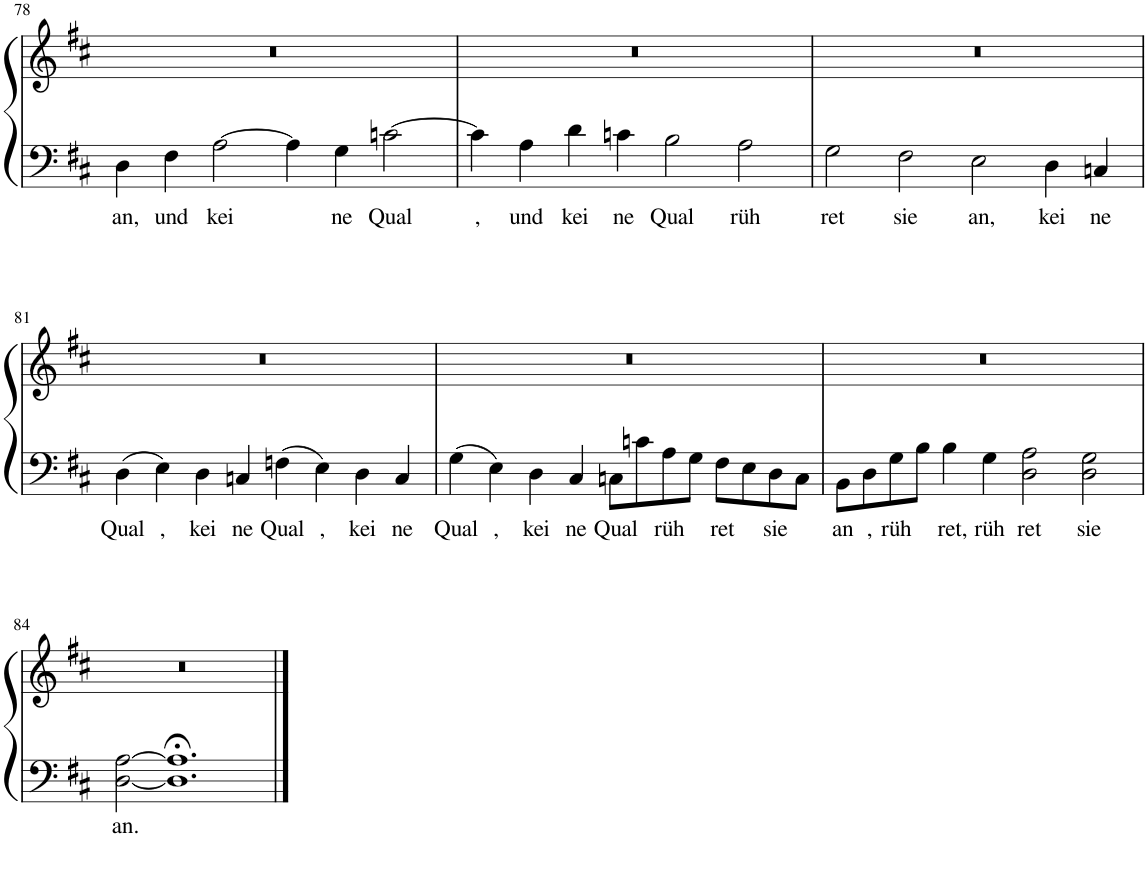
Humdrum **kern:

**kern	**text	**kern
*part1	*part1	*part1
*staff2	*staff2	*staff1
*I"Piano	*	*
*I'Pno.	*	*
!!LO:PB:g=z
*clefF4	*	*clefG2
*k[f#c#]	*	*k[f#c#]
*M4/2	*	*M4/2
=78	=78	=78
!	!LO:LY:b	!
4D\	an,	0r
!	!LO:LY:b	!
4F#\	und	.
!	!LO:LY:b	!
[2A\	kei	.
4A\]	.	.
!	!LO:LY:b	!
4G\	ne	.
!	!LO:LY:b	!
[2cn\	Qual	.
=79	=79	=79
!	!LO:LY:b	!
4c\]	,	0r
!	!LO:LY:b	!
4A\	und	.
!	!LO:LY:b	!
4d\	kei	.
!	!LO:LY:b	!
4cn\	ne	.
!	!LO:LY:b	!
2B\	Qual	.
!	!LO:LY:b	!
2A\	rüh	.
=80	=80	=80
!	!LO:LY:b	!
2G\	ret	0r
!	!LO:LY:b	!
2F#\	sie	.
!	!LO:LY:b	!
2E\	an,	.
!	!LO:LY:b	!
4D\	kei	.
!	!LO:LY:b	!
4Cn/	ne	.
!!LO:LB:g=z
=81	=81	=81
!	!LO:LY:b	!
4D\	Qual	0r
!	!LO:LY:b	!
4E\	,	.
!	!LO:LY:b	!
4D\	kei	.
!	!LO:LY:b	!
4Cn/	ne	.
!	!LO:LY:b	!
4Fn\	Qual	.
!	!LO:LY:b	!
4E\	,	.
!	!LO:LY:b	!
4D\	kei	.
!	!LO:LY:b	!
4C/	ne	.
=82	=82	=82
!	!LO:LY:b	!
4G\	Qual	0r
!	!LO:LY:b	!
4E\	,	.
!	!LO:LY:b	!
4D\	kei	.
!	!LO:LY:b	!
4C#/	ne	.
!	!LO:LY:b	!
8Cn\L	Qual	.
8cn\	.	.
!	!LO:LY:b	!
8A\	rüh	.
8G\J	.	.
!	!LO:LY:b	!
8F#\L	ret	.
8E\	.	.
!	!LO:LY:b	!
8D\	sie	.
8C\J	.	.
=83	=83	=83
!	!LO:LY:b	!
8BB\L	an	0r
!	!LO:LY:b	!
8D\	,	.
!	!LO:LY:b	!
8G\	rüh	.
8B\J	.	.
!	!LO:LY:b	!
4B\	ret,	.
!	!LO:LY:b	!
4G\	rüh	.
!	!LO:LY:b	!
2D\ 2A\	ret	.
!	!LO:LY:b	!
2D\ 2G\	sie	.
!!LO:LB:g=z
=84	=84	=84
!	!LO:LY:b	!
[2D\ [2A\	an.	0r
1.D];< 1.A];<	.	.
==	==	==
*-	*-	*-
